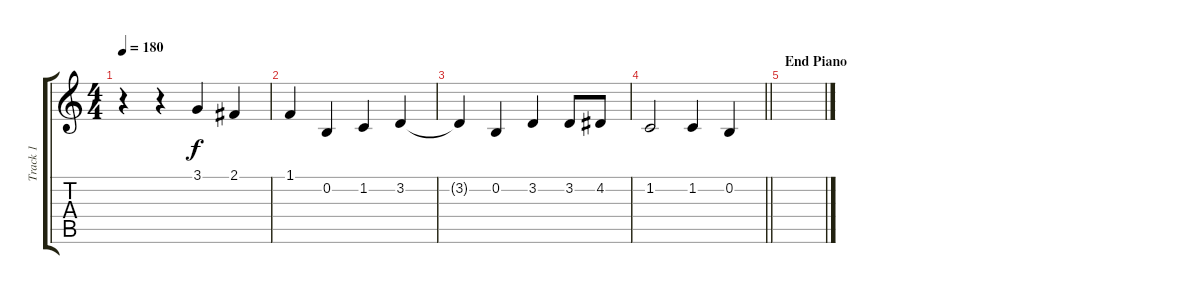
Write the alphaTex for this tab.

\track ("Track 1" "Track 1") {instrument acousticgrandpiano}
\staff {score tabs}
\tuning (E4 B3 G3 D3 A2 E2) {hide}
\ts (4 4)
\tempo 180
\clef g2
\ks c
r.4{dy f} r.4 3.1.4 2.1.4 |
1.1.4 0.2.4 1.2.4 3.2.4 |
3.2{t}.4 0.2.4 3.2.4 3.2.8 4.2.8 |
\barLineRight lightlight
1.2.2 1.2.4 0.2.4 |
\section ("" "End Piano")
